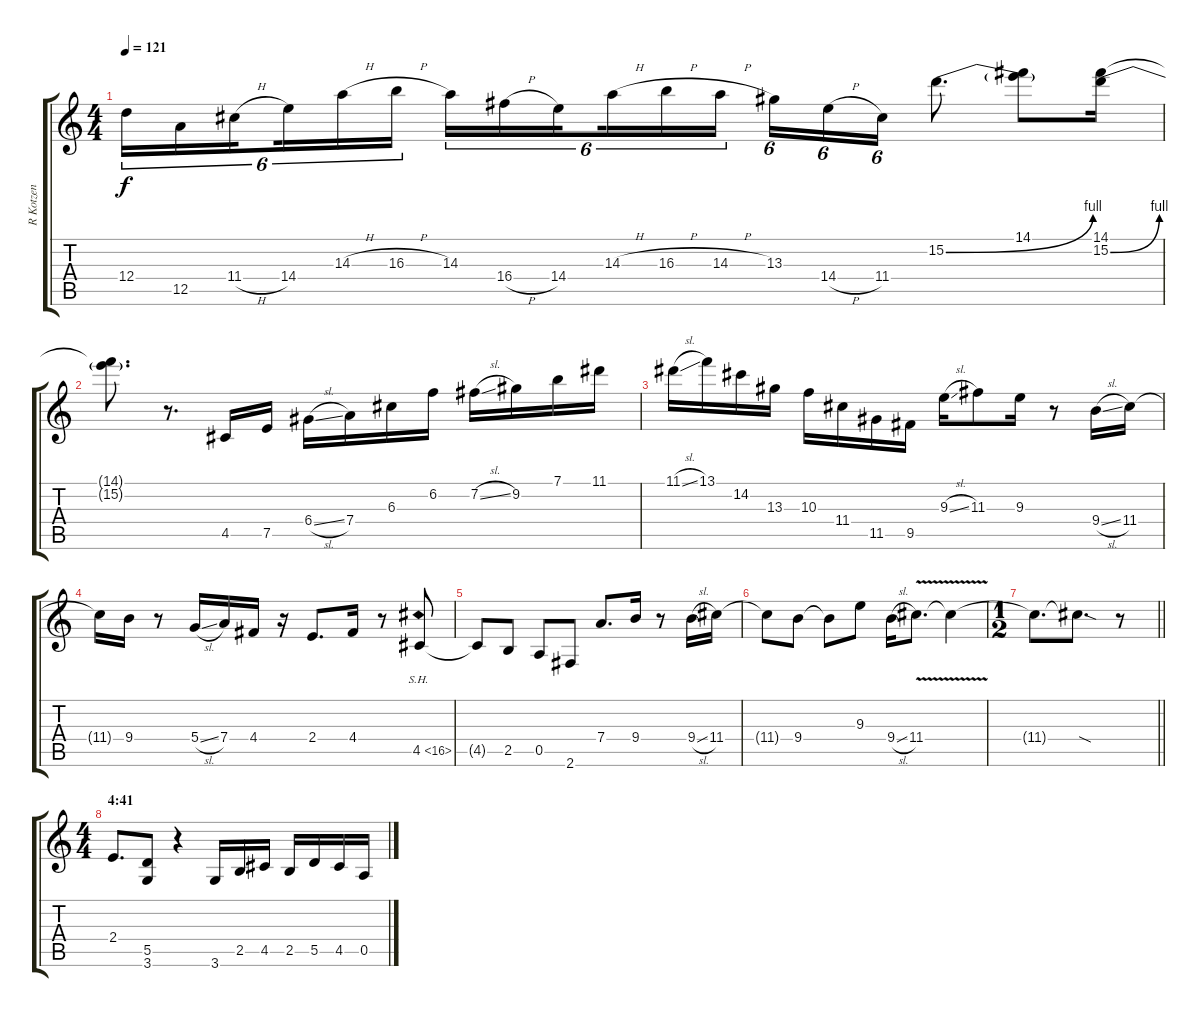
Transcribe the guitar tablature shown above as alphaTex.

\track ("R Kotzen" "R Kotzen") {instrument overdrivenguitar}
\staff {score tabs}
\tuning (E4 B3 G3 D3 A2 E2) {hide}
\ts (4 4)
\tempo 121
\clef g2
\ks c
12.4.16{tu (6 4) dy f} 12.5.16{tu (6 4)} 11.4{h}.16{tu (6 4) beam splitsecondary} 14.4.16{tu (6 4)} 14.3{h}.16{tu (6 4)} 16.3{h}.16{tu (6 4)} 14.3.16{tu (6 4)} 16.4{h}.16{tu (6 4)} 14.4.16{tu (6 4) beam splitsecondary} 14.3{h}.16{tu (6 4)} 16.3{h}.16{tu (6 4)} 14.3{h}.16{tu (6 4)} 13.3.16{tu (6 4)} 14.4{h}.16{tu (6 4)} 11.4.16{tu (6 4)} 15.2{be (bend 0 0 60 4)}.8{d} (14.1 15.2{t}).8 (14.1 15.2{be (bend 0 0 60 4)}).16 |
(14.1{t} 15.2{t}).8{d} r.8{d} 4.5.16 7.5.16 6.4{sl}.16 7.4.16 6.3.16 6.2.16 7.2{sl}.16 9.2.16 7.1.16 11.1.16 |
11.1{sl}.16 13.1.16 14.2.16 13.3.16 10.3.16 11.4.16 11.5.16 9.5.16 9.3{sl}.16 11.3.8 9.3.16 r.8 9.4{sl}.16 11.4.16 |
11.4{t}.16 9.4.16 r.8 5.4{sl}.16 7.4.16 4.4.16 r.16 2.4.8{d} 4.4.16 r.8 4.5{sh 12}.8 |
4.5{t}.8 2.5.8 0.5.8 2.6.8 7.4.8{d} 9.4.16 r.8 9.4{sl}.16 11.4.16 |
11.4{t}.8 9.4.8 9.4{t}.8 9.3.8 9.4{sl}.16 11.4{v}.8{d} 11.4{t}.4 |
\ts (1 2)
\barLineRight lightlight
11.4{t}.8{d} 11.4{sod t}.8{d} r.8 |
\ts (4 4)
\section ("" "4:41")
2.4.8{d} (5.5 3.6).8 r.4 3.6.16 2.5.16 4.5.16 2.5.16 5.5.16 4.5.16 0.5.16
